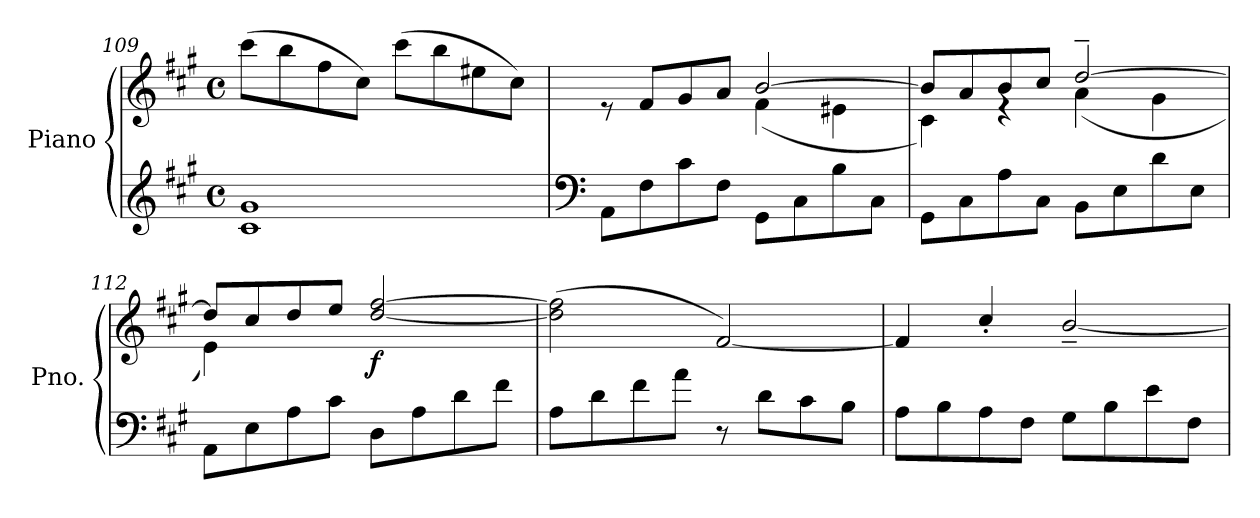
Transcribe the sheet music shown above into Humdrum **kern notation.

**kern	**kern	**dynam
*part1	*part1	*part1
*staff2	*staff1	*staff1/2
*I"Piano	*	*
*I'Pno.	*	*
*clefG2	*clefG2	*
*k[f#c#g#]	*k[f#c#g#]	*
*M4/4	*M4/4	*
*met(c)	*met(c)	*
=109	=109	=109
1c# 1g#	(>8ccc#\L	.
.	8bb\	.
.	8ff#\	.
.	8cc#\J)	.
.	(>8ccc#\L	.
.	8bb\	.
.	8ee#X\	.
.	8cc#\J)	.
=110	=110	=110
*clefF4	*	*
*	*^	*
8AA\L	8re	2ryy	.
8F#\	8f#/L	.	.
8c#\	8g#/	.	.
8F#\J	8a/J	.	.
8GG#\L	[2b/	(<4f#\	.
8C#\	.	.	.
8B\	.	4e#X\	.
8C#\J	.	.	.
=111	=111	=111	=111
8GG#\L	8b/L]	4c#\)	.
8C#\	8a/	.	.
8A\	8b/	4re	.
8C#\J	8cc#/J	.	.
8BB\L	[2dd~/	(<4a\	.
8E\	.	.	.
8d\	.	4g#\	.
8E\J	.	.	.
!!LO:LB:g=z	!!
=112	=112	=112	=112
8AA\L	8dd/L]	4e\)	.
8E\	8cc#/	.	.
8A\	8dd/	4ryy	.
8c#\J	8ee/J	.	.
!	!	!	!LO:DY:b
8D\L	[2dd/ [2ff#/	2ryy	f
8A\	.	.	.
8d\	.	.	.
8f#\J	.	.	.
*	*v	*v	*
=113	=113	=113
8A\L	(>2dd\] 2ff#\]	.
8d\	.	.
8f#\	.	.
8a\J	.	.
8r	[2f#/)	.
8d\L	.	.
8c#\	.	.
8B\J	.	.
=114	=114	=114
8A\L	4f#/]	.
8B\	.	.
8A\	4cc#'/	.
8F#\J	.	.
8G#\L	[2b~/	.
8B\	.	.
8e\	.	.
8F#\J	.	.
=	=	=
*-	*-	*-
